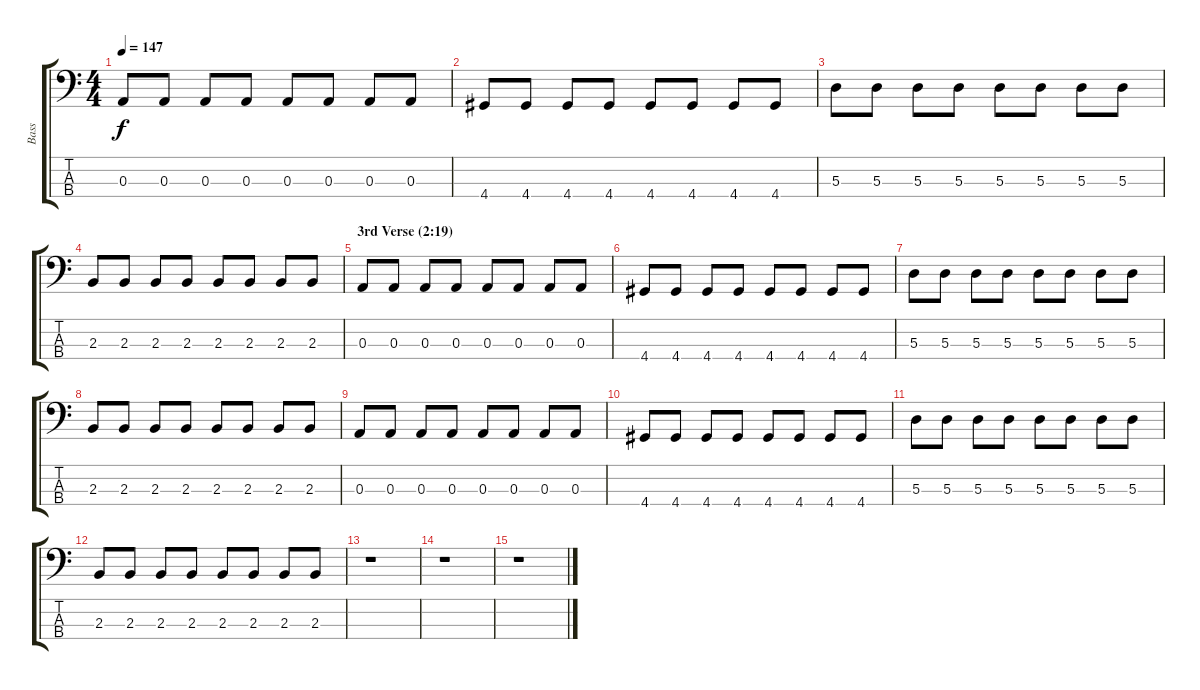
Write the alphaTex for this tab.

\track ("Bass" "Bass") {instrument electricbassfinger}
\staff {score tabs}
\tuning (G2 D2 A1 E1) {hide}
\ts (4 4)
\tempo 147
\clef f4
\ks c
0.3.8{dy f} 0.3.8 0.3.8 0.3.8 0.3.8 0.3.8 0.3.8 0.3.8 |
4.4.8 4.4.8 4.4.8 4.4.8 4.4.8 4.4.8 4.4.8 4.4.8 |
5.3.8 5.3.8 5.3.8 5.3.8 5.3.8 5.3.8 5.3.8 5.3.8 |
2.3.8 2.3.8 2.3.8 2.3.8 2.3.8 2.3.8 2.3.8 2.3.8 |
\section ("" "3rd Verse (2:19)")
0.3.8 0.3.8 0.3.8 0.3.8 0.3.8 0.3.8 0.3.8 0.3.8 |
4.4.8 4.4.8 4.4.8 4.4.8 4.4.8 4.4.8 4.4.8 4.4.8 |
5.3.8 5.3.8 5.3.8 5.3.8 5.3.8 5.3.8 5.3.8 5.3.8 |
2.3.8 2.3.8 2.3.8 2.3.8 2.3.8 2.3.8 2.3.8 2.3.8 |
0.3.8 0.3.8 0.3.8 0.3.8 0.3.8 0.3.8 0.3.8 0.3.8 |
4.4.8 4.4.8 4.4.8 4.4.8 4.4.8 4.4.8 4.4.8 4.4.8 |
5.3.8 5.3.8 5.3.8 5.3.8 5.3.8 5.3.8 5.3.8 5.3.8 |
2.3.8 2.3.8 2.3.8 2.3.8 2.3.8 2.3.8 2.3.8 2.3.8 |
r.1 |
r.1 |
r.1
